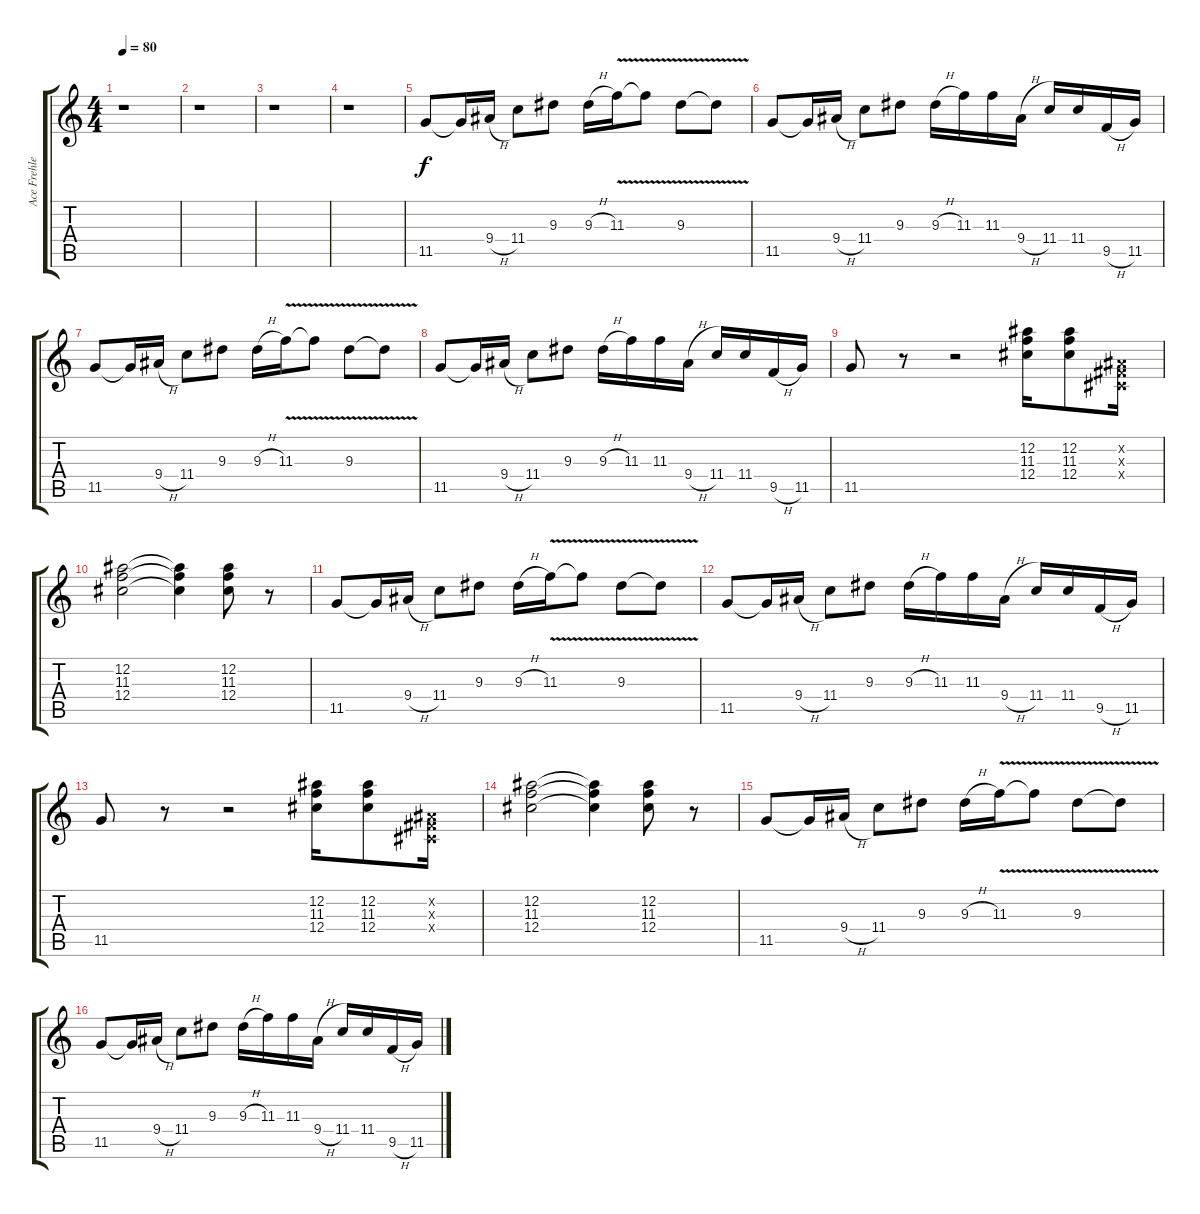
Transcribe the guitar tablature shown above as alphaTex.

\track ("Ace Frehley" "Ace Frehle") {instrument overdrivenguitar}
\staff {score tabs}
\tuning (Eb4 Bb3 Gb3 Db3 Ab2 Eb2) {hide}
\ts (4 4)
\tempo 80
\clef g2
\ks c
r.1{dy f instrument overdrivenguitar} |
r.1 |
r.1 |
r.1 |
11.5.8 11.5{t}.16 9.4{h}.16 11.4.8 9.3.8 9.3{h}.16 11.3{v}.16 11.3{t}.8 9.3{v}.8 9.3{t}.8 |
11.5.8 11.5{t}.16 9.4{h}.16 11.4.8 9.3.8 9.3{h}.16 11.3.16 11.3.16 9.4{h}.16 11.4.16 11.4.16 9.5{h}.16 11.5.16 |
11.5.8 11.5{t}.16 9.4{h}.16 11.4.8 9.3.8 9.3{h}.16 11.3{v}.16 11.3{t}.8 9.3{v}.8 9.3{t}.8 |
11.5.8 11.5{t}.16 9.4{h}.16 11.4.8 9.3.8 9.3{h}.16 11.3.16 11.3.16 9.4{h}.16 11.4.16 11.4.16 9.5{h}.16 11.5.16 |
11.5.8 r.8 r.2 (12.2 11.3 12.4).16 (12.2 11.3 12.4).8 (0.2{x} 0.3{x} 0.4{x}).16 |
(12.2 11.3 12.4).2 (12.2{t} 11.3{t} 12.4{t}).4 (12.2 11.3 12.4).8 r.8 |
11.5.8 11.5{t}.16 9.4{h}.16 11.4.8 9.3.8 9.3{h}.16 11.3{v}.16 11.3{t}.8 9.3{v}.8 9.3{t}.8 |
11.5.8 11.5{t}.16 9.4{h}.16 11.4.8 9.3.8 9.3{h}.16 11.3.16 11.3.16 9.4{h}.16 11.4.16 11.4.16 9.5{h}.16 11.5.16 |
11.5.8 r.8 r.2 (12.2 11.3 12.4).16 (12.2 11.3 12.4).8 (0.2{x} 0.3{x} 0.4{x}).16 |
(12.2 11.3 12.4).2 (12.2{t} 11.3{t} 12.4{t}).4 (12.2 11.3 12.4).8 r.8 |
11.5.8 11.5{t}.16 9.4{h}.16 11.4.8 9.3.8 9.3{h}.16 11.3{v}.16 11.3{t}.8 9.3{v}.8 9.3{t}.8 |
11.5.8 11.5{t}.16 9.4{h}.16 11.4.8 9.3.8 9.3{h}.16 11.3.16 11.3.16 9.4{h}.16 11.4.16 11.4.16 9.5{h}.16 11.5.16
